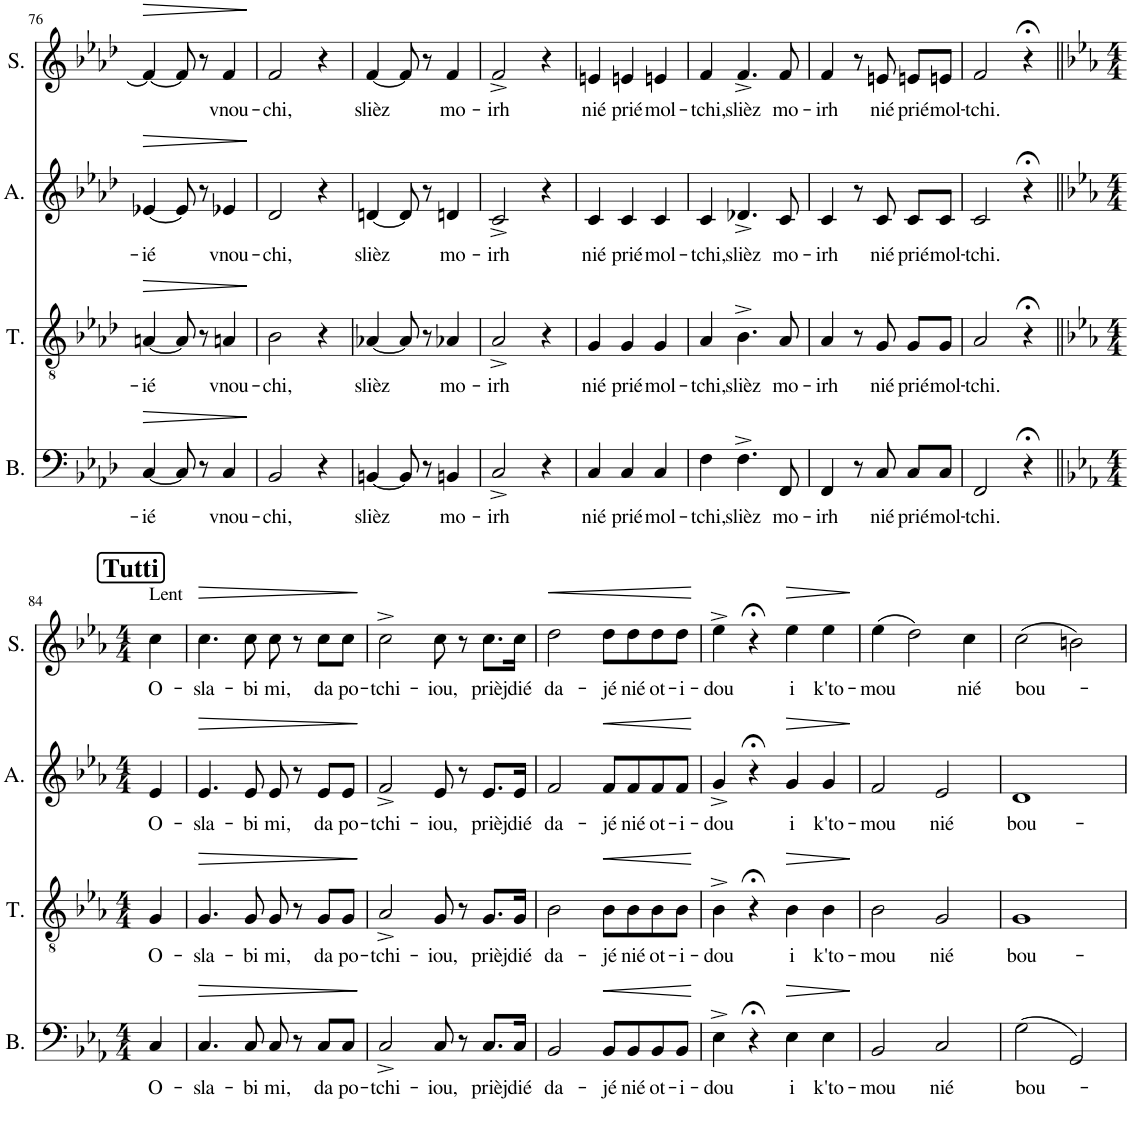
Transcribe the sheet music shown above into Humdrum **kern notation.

**kern	**text	**dynam	**kern	**text	**dynam	**kern	**text	**dynam	**kern	**text	**dynam
*part4	*part4	*part4	*part3	*part3	*part3	*part2	*part2	*part2	*part1	*part1	*part1
*staff4	*staff4	*staff4	*staff3	*staff3	*staff3	*staff2	*staff2	*staff2	*staff1	*staff1	*staff1
*I"Bass	*	*	*I"Ténor	*	*	*I"Alto	*	*	*I"Soprano	*	*
*I'B.	*	*	*I'T.	*	*	*I'A.	*	*	*I'S.	*	*
!!LO:PB:g=z
*clefF4	*	*	*clefGv2	*	*	*clefG2	*	*	*clefG2	*	*
*k[b-e-a-d-]	*	*	*k[b-e-a-d-]	*	*	*k[b-e-a-d-]	*	*	*k[b-e-a-d-]	*	*
*M3/4	*	*	*M3/4	*	*	*M3/4	*	*	*M3/4	*	*
=76	=76	=76	=76	=76	=76	=76	=76	=76	=76	=76	=76
!	!LO:LY:b	!LO:HP:b	!	!LO:LY:b	!LO:HP:b	!	!LO:LY:b	!LO:HP:b	!	!	!LO:HP:b
[4C/	-ié	>	[4An/	-ié	>	[4e-X/	-ié	>	4f/_	.	>
8C/]	.	.	8A/]	.	.	8e-/]	.	.	8f/]	.	.
8r	.	.	8r	.	.	8r	.	.	8r	.	.
!	!LO:LY:b	!	!	!LO:LY:b	!	!	!LO:LY:b	!	!	!LO:LY:b	!
4C/	vnou-	.	4An/	vnou-	.	4e-X/	vnou-	.	4f/	vnou-	.
.	.	]	.	.	]	.	.	]	.	.	]
=77	=77	=77	=77	=77	=77	=77	=77	=77	=77	=77	=77
!	!LO:LY:b	!	!	!LO:LY:b	!	!	!LO:LY:b	!	!	!LO:LY:b	!
2BB-/	-chi,	.	2B-\	-chi,	.	2d-/	-chi,	.	2f/	-chi,	.
4r	.	.	4r	.	.	4r	.	.	4r	.	.
=78	=78	=78	=78	=78	=78	=78	=78	=78	=78	=78	=78
!	!LO:LY:b	!	!	!LO:LY:b	!	!	!LO:LY:b	!	!	!LO:LY:b	!
[4BBn/	slièz	.	[4A-X/	slièz	.	[4dn/	slièz	.	[4f/	slièz	.
8BB/]	.	.	8A-/]	.	.	8d/]	.	.	8f/]	.	.
8r	.	.	8r	.	.	8r	.	.	8r	.	.
!	!LO:LY:b	!	!	!LO:LY:b	!	!	!LO:LY:b	!	!	!LO:LY:b	!
4BBn/	mo-	.	4A-X/	mo-	.	4dn/	mo-	.	4f/	mo-	.
=79	=79	=79	=79	=79	=79	=79	=79	=79	=79	=79	=79
!	!LO:LY:b	!	!	!LO:LY:b	!	!	!LO:LY:b	!	!	!LO:LY:b	!
2C^/	-irh	.	2A-^/	-irh	.	2c^/	-irh	.	2f^/	-irh	.
4r	.	.	4r	.	.	4r	.	.	4r	.	.
=80	=80	=80	=80	=80	=80	=80	=80	=80	=80	=80	=80
!	!LO:LY:b	!	!	!LO:LY:b	!	!	!LO:LY:b	!	!	!LO:LY:b	!
4C/	nié	.	4G/	nié	.	4c/	nié	.	4en/	nié	.
!	!LO:LY:b	!	!	!LO:LY:b	!	!	!LO:LY:b	!	!	!LO:LY:b	!
4C/	prié-	.	4G/	prié-	.	4c/	prié-	.	4en/	prié-	.
!	!LO:LY:b	!	!	!LO:LY:b	!	!	!LO:LY:b	!	!	!LO:LY:b	!
4C/	-mol-	.	4G/	-mol-	.	4c/	-mol-	.	4en/	-mol-	.
=81	=81	=81	=81	=81	=81	=81	=81	=81	=81	=81	=81
!	!LO:LY:b	!	!	!LO:LY:b	!	!	!LO:LY:b	!	!	!LO:LY:b	!
4F\	-tchi,	.	4A-/	-tchi,	.	4c/	-tchi,	.	4f/	-tchi,	.
!	!LO:LY:b	!	!	!LO:LY:b	!	!	!LO:LY:b	!	!	!LO:LY:b	!
4.F^\	slièz	.	4.B-^\	slièz	.	4.d-X^/	slièz	.	4.f^/	slièz	.
!	!LO:LY:b	!	!	!LO:LY:b	!	!	!LO:LY:b	!	!	!LO:LY:b	!
8FF/	mo-	.	8A-/	mo-	.	8c/	mo-	.	8f/	mo-	.
=82	=82	=82	=82	=82	=82	=82	=82	=82	=82	=82	=82
!	!LO:LY:b	!	!	!LO:LY:b	!	!	!LO:LY:b	!	!	!LO:LY:b	!
4FF/	-irh	.	4A-/	-irh	.	4c/	-irh	.	4f/	-irh	.
8r	.	.	8r	.	.	8r	.	.	8r	.	.
!	!LO:LY:b	!	!	!LO:LY:b	!	!	!LO:LY:b	!	!	!LO:LY:b	!
8C/	nié	.	8G/	nié	.	8c/	nié	.	8en/	nié	.
!	!LO:LY:b	!	!	!LO:LY:b	!	!	!LO:LY:b	!	!	!LO:LY:b	!
8C/L	prié-	.	8G/L	prié-	.	8c/L	prié-	.	8en/L	prié-	.
!	!LO:LY:b	!	!	!LO:LY:b	!	!	!LO:LY:b	!	!	!LO:LY:b	!
8C/J	-mol-	.	8G/J	-mol-	.	8c/J	-mol-	.	8en/J	-mol-	.
=83	=83	=83	=83	=83	=83	=83	=83	=83	=83	=83	=83
!	!LO:LY:b	!	!	!LO:LY:b	!	!	!LO:LY:b	!	!	!LO:LY:b	!
2FF/	-tchi.	.	2A-/	-tchi.	.	2c/	-tchi.	.	2f/	-tchi.	.
4r;<	.	.	4r;<	.	.	4r;<	.	.	4r;<	.	.
!!LO:LB:g=z
!!LO:REH:place=s1:a:B:cj:fs=14:t=Tutti
=84||	=84||	=84||	=84||	=84||	=84||	=84||	=84||	=84||	=84||	=84||	=84||
*k[b-e-a-]	*	*	*k[b-e-a-]	*	*	*k[b-e-a-]	*	*	*k[b-e-a-]	*	*
*M4/4	*	*	*M4/4	*	*	*M4/4	*	*	*M4/4	*	*
!	!	!	!	!	!	!	!	!	!LO:TX:a:t=Lent	!	!
!	!LO:LY:b	!	!	!LO:LY:b	!	!	!LO:LY:b	!	!	!LO:LY:b	!
4C/	O-	.	4G/	O-	.	4e-/	O-	.	4cc\	O-	.
=85	=85	=85	=85	=85	=85	=85	=85	=85	=85	=85	=85
!	!LO:LY:b	!LO:HP:b	!	!LO:LY:b	!LO:HP:b	!	!LO:LY:b	!LO:HP:b	!	!LO:LY:b	!LO:HP:b
4.C/	-sla-	>	4.G/	-sla-	>	4.e-/	-sla-	>	4.cc\	-sla-	>
!	!LO:LY:b	!	!	!LO:LY:b	!	!	!LO:LY:b	!	!	!LO:LY:b	!
8C/	-bi	.	8G/	-bi	.	8e-/	-bi	.	8cc\	-bi	.
!	!LO:LY:b	!	!	!LO:LY:b	!	!	!LO:LY:b	!	!	!LO:LY:b	!
8C/	mi,	.	8G/	mi,	.	8e-/	mi,	.	8cc\	mi,	.
8r	.	.	8r	.	.	8r	.	.	8r	.	.
!	!LO:LY:b	!	!	!LO:LY:b	!	!	!LO:LY:b	!	!	!LO:LY:b	!
8C/L	da	.	8G/L	da	.	8e-/L	da	.	8cc\L	da	.
!	!LO:LY:b	!	!	!LO:LY:b	!	!	!LO:LY:b	!	!	!LO:LY:b	!
8C/J	po-	.	8G/J	po-	.	8e-/J	po-	.	8cc\J	po-	.
.	.	]	.	.	]	.	.	]	.	.	]
=86	=86	=86	=86	=86	=86	=86	=86	=86	=86	=86	=86
!	!LO:LY:b	!	!	!LO:LY:b	!	!	!LO:LY:b	!	!	!LO:LY:b	!
2C^/	-tchi-	.	2A-^/	-tchi-	.	2f^/	-tchi-	.	2cc^\	-tchi-	.
!	!LO:LY:b	!	!	!LO:LY:b	!	!	!LO:LY:b	!	!	!LO:LY:b	!
8C/	-iou,	.	8G/	-iou,	.	8e-/	-iou,	.	8cc\	-iou,	.
8r	.	.	8r	.	.	8r	.	.	8r	.	.
!	!LO:LY:b	!	!	!LO:LY:b	!	!	!LO:LY:b	!	!	!LO:LY:b	!
8.C/L	prièj-	.	8.G/L	prièj-	.	8.e-/L	prièj-	.	8.cc\L	prièj-	.
!	!LO:LY:b	!	!	!LO:LY:b	!	!	!LO:LY:b	!	!	!LO:LY:b	!
16C/Jk	-dié	.	16G/Jk	-dié	.	16e-/Jk	-dié	.	16cc\Jk	-dié	.
=87	=87	=87	=87	=87	=87	=87	=87	=87	=87	=87	=87
!	!LO:LY:b	!	!	!LO:LY:b	!	!	!LO:LY:b	!	!	!LO:LY:b	!LO:HP:b
2BB-/	da-	.	2B-\	da-	.	2f/	da-	.	2dd\	da-	<
!	!LO:LY:b	!LO:HP:b	!	!LO:LY:b	!LO:HP:b	!	!LO:LY:b	!LO:HP:b	!	!LO:LY:b	!
8BB-/L	-jé	<	8B-\L	-jé	<	8f/L	-jé	<	8dd\L	-jé	.
!	!LO:LY:b	!	!	!LO:LY:b	!	!	!LO:LY:b	!	!	!LO:LY:b	!
8BB-/	nié	.	8B-\	nié	.	8f/	nié	.	8dd\	nié	.
!	!LO:LY:b	!	!	!LO:LY:b	!	!	!LO:LY:b	!	!	!LO:LY:b	!
8BB-/	ot-	.	8B-\	ot-	.	8f/	ot-	.	8dd\	ot-	.
!	!LO:LY:b	!	!	!LO:LY:b	!	!	!LO:LY:b	!	!	!LO:LY:b	!
8BB-/J	-i-	.	8B-\J	-i-	.	8f/J	-i-	.	8dd\J	-i-	.
.	.	[	.	.	[	.	.	[	.	.	[
=88	=88	=88	=88	=88	=88	=88	=88	=88	=88	=88	=88
!	!LO:LY:b	!	!	!LO:LY:b	!	!	!LO:LY:b	!	!	!LO:LY:b	!
4E-^\	-dou	.	4B-^\	-dou	.	4g^/	-dou	.	4ee-^\	-dou	.
4r;<	.	.	4r;<	.	.	4r;<	.	.	4r;<	.	.
!	!LO:LY:b	!LO:HP:b	!	!LO:LY:b	!LO:HP:b	!	!LO:LY:b	!LO:HP:b	!	!LO:LY:b	!LO:HP:b
4E-\	i	>	4B-\	i	>	4g/	i	>	4ee-\	i	>
!	!LO:LY:b	!	!	!LO:LY:b	!	!	!LO:LY:b	!	!	!LO:LY:b	!
4E-\	k'to-	.	4B-\	k'to-	.	4g/	k'to-	.	4ee-\	k'to-	.
.	.	]	.	.	]	.	.	]	.	.	]
=89	=89	=89	=89	=89	=89	=89	=89	=89	=89	=89	=89
!	!LO:LY:b	!	!	!LO:LY:b	!	!	!LO:LY:b	!	!	!LO:LY:b	!
2BB-/	-mou	.	2B-\	-mou	.	2f/	-mou	.	(4ee-\	-mou	.
.	.	.	.	.	.	.	.	.	2dd\)	.	.
!	!LO:LY:b	!	!	!LO:LY:b	!	!	!LO:LY:b	!	!	!	!
2C/	nié	.	2G/	nié	.	2e-/	nié	.	.	.	.
!	!	!	!	!	!	!	!	!	!	!LO:LY:b	!
.	.	.	.	.	.	.	.	.	4cc\	nié	.
=90	=90	=90	=90	=90	=90	=90	=90	=90	=90	=90	=90
!	!LO:LY:b	!	!	!LO:LY:b	!	!	!LO:LY:b	!	!	!LO:LY:b	!
(2G\	bou-	.	1G	bou-	.	1d	bou-	.	(2cc\	bou-	.
2GG/)	.	.	.	.	.	.	.	.	2bn\)	.	.
=	=	=	=	=	=	=	=	=	=	=	=
*-	*-	*-	*-	*-	*-	*-	*-	*-	*-	*-	*-
